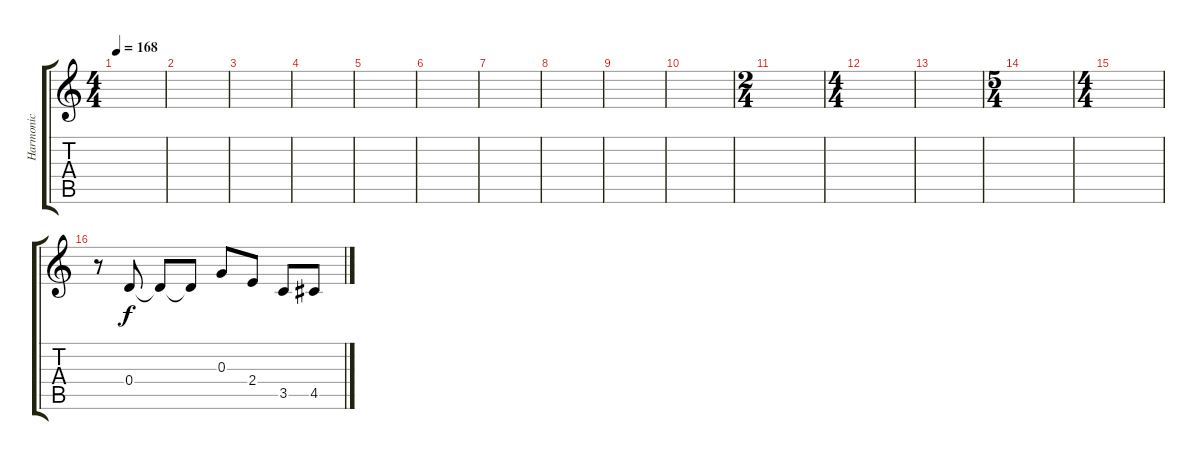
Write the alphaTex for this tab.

\track ("Harmonic" "Harmonic") {instrument distortionguitar}
\staff {score tabs}
\tuning (E4 B3 G3 D3 A2 D2) {hide}
\ts (4 4)
\tempo 168
\clef g2
\ks c
|
|
|
|
|
|
|
|
|
|
\ts (2 4)
|
\ts (4 4)
|
|
\ts (5 4)
|
\ts (4 4)
|
r.8 0.4.8 0.4{t}.8 0.4{t}.8 0.3.8 2.4.8 3.5.8 4.5.8
